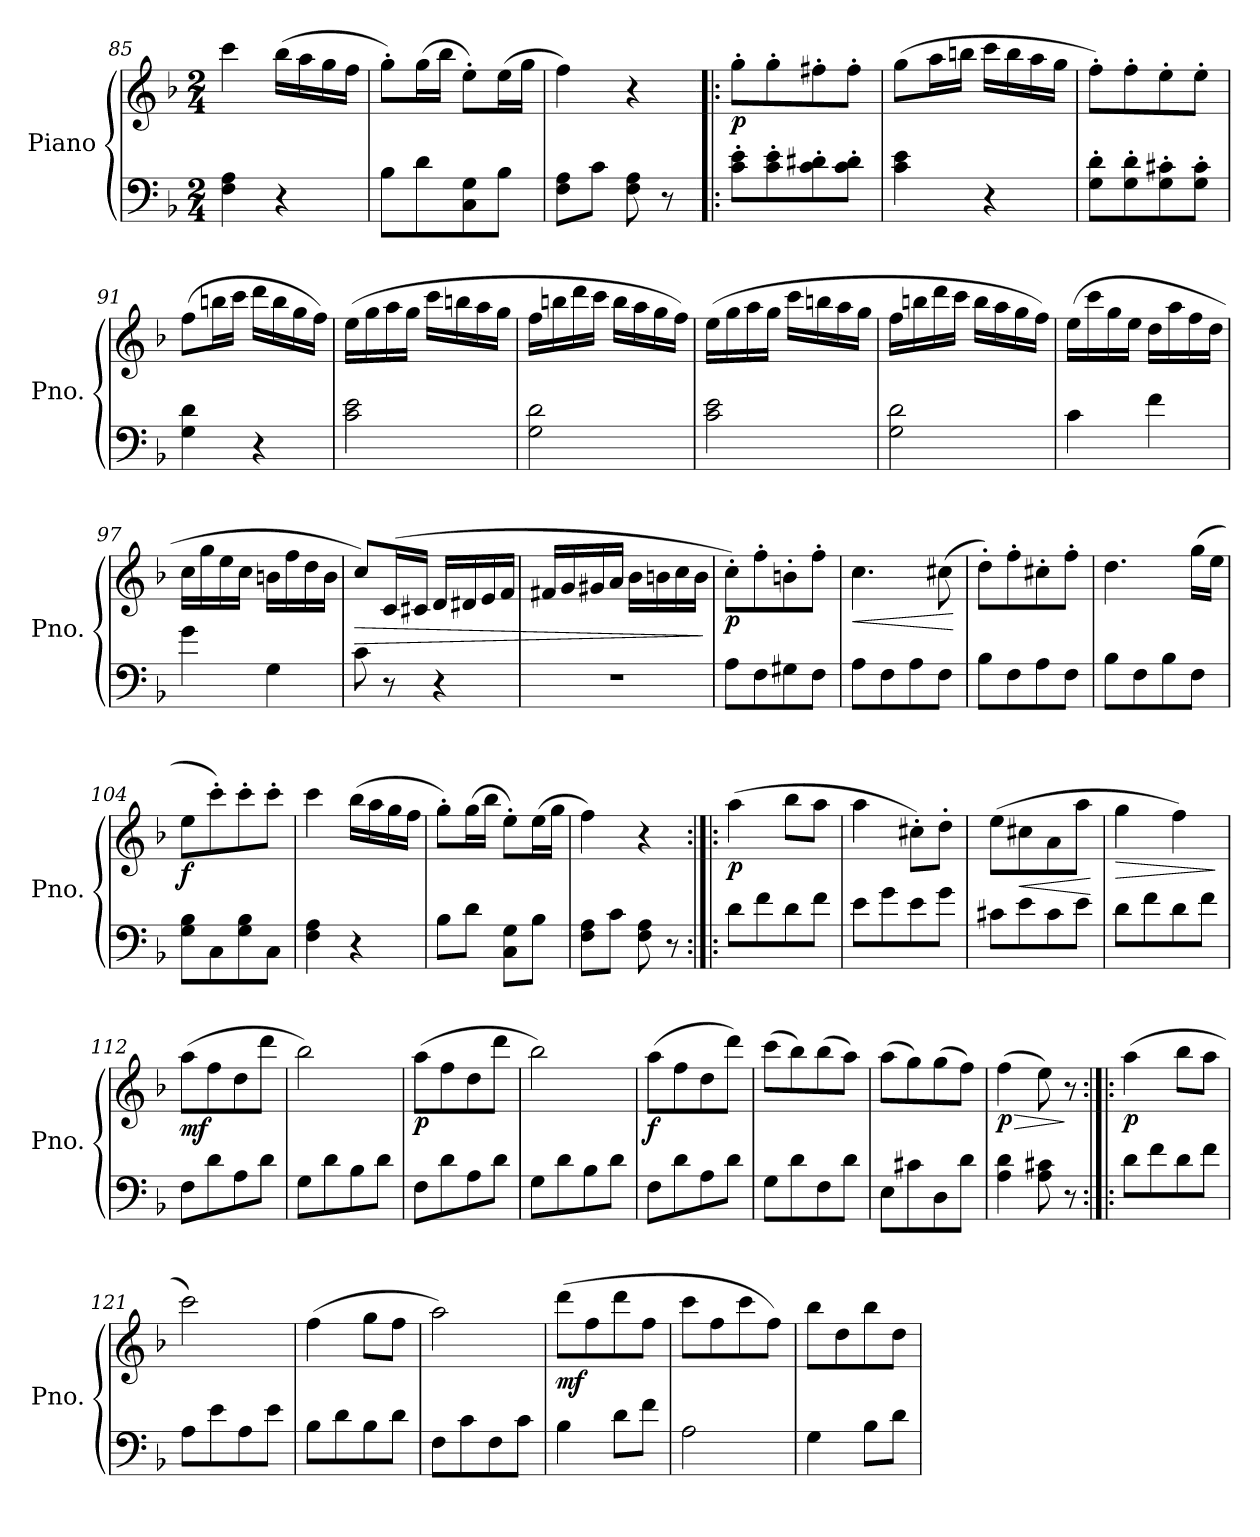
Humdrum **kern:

**kern	**kern	**dynam
*part1	*part1	*part1
*staff2	*staff1	*staff1/2
*I"Piano	*	*
*I'Pno.	*	*
!!LO:LB:g=z
*clefF4	*clefG2	*
*k[b-]	*k[b-]	*
*M2/4	*M2/4	*
=85	=85	=85
4F\< 4A\<	4ccc\	.
4r	(>16bb-\LL	.
.	16aa\	.
.	16gg\	.
.	16ff\JJ	.
=86	=86	=86
8B-<\L	8gg'\L)	.
8d\	(>16gg\L	.
.	16bb-\JJ	.
8C\< 8G\<	8ee'\L)	.
8B-\J	(>16ee\L	.
.	16gg\JJ	.
=87	=87	=87
8F\< 8A\<L	4ff\)	.
8c\J	.	.
8F\ 8A\	4r	.
8r	.	.
=88!|:	=88!|:	=88!|:
!	!	!LO:DY:b
8c\<' 8e\<'L	8gg'\L	p
8c\' 8e\'	8gg'\	.
8c\'< 8d#X\'<	8ff#X'\	.
8c\' 8d#\'J	8ff#'\J	.
!!LO:LB:g=z
=89	=89	=89
4c\ 4e\	(>8gg\L	.
.	16aa\L	.
.	16bbn\JJ	.
4r	16ccc\LL	.
.	16bb\	.
.	16aa\	.
.	16gg\JJ	.
=90	=90	=90
8G\<' 8d\<'L	8ff'\L)	.
8G\' 8d\'	8ff'\	.
8G\<' 8c#X\<'	8ee'\	.
8G\' 8c#\'J	8ee'\J	.
=91	=91	=91
4G\ 4d\	(>8ff\L	.
.	16bbn\L	.
.	16ccc\JJ	.
4r	16ddd\LL	.
.	16bb\	.
.	16gg\	.
.	16ff\JJ)	.
=92	=92	=92
2c\< 2e\<	(>16ee\LL	.
.	16gg\	.
.	16aa\	.
.	16gg\JJ	.
.	16ccc\LL	.
.	16bbn\	.
.	16aa\	.
.	16gg\JJ	.
!!LO:PB:g=z
=93	=93	=93
2G\< 2d\<	16ff\LL	.
.	16bbn\	.
.	16ddd\	.
.	16ccc\JJ	.
.	16bb\LL	.
.	16aa\	.
.	16gg\	.
.	16ff\JJ)	.
=94	=94	=94
2c\ 2e\	(>16ee\LL	.
.	16gg\	.
.	16aa\	.
.	16gg\JJ	.
.	16ccc\LL	.
.	16bbn\	.
.	16aa\	.
.	16gg\JJ	.
=95	=95	=95
2G\ 2d\	16ff\LL	.
.	16bbn\	.
.	16ddd\	.
.	16ccc\JJ	.
.	16bb\LL	.
.	16aa\	.
.	16gg\	.
.	16ff\JJ)	.
=96	=96	=96
4c<\	(>16ee\LL	.
.	16ccc\	.
.	16gg\	.
.	16ee\JJ	.
4f<\	16dd\LL	.
.	16aa\	.
.	16ff\	.
.	16dd\JJ	.
!!LO:LB:g=z
=97	=97	=97
4g<\	16cc\LL	.
.	16gg\	.
.	16ee\	.
.	16cc\JJ	.
4G<\	16bn\LL	.
.	16ff\	.
.	16dd\	.
.	16b\JJ	.
=98	=98	=98
!	!	!LO:HP:b
8c<\	8cc/L)	>
8r	(>16c/L	.
.	16c#X/JJ	.
4r	16d/LL	.
.	16d#X/	.
.	16e/	.
.	16f/JJ	.
=99	=99	=99
2r	16f#X/LL	.
.	16g/	.
.	16g#X/	.
.	16a/JJ	.
.	16b-\LL	.
.	16bn\	.
.	16cc\	.
.	16b\JJ	.
.	.	]
=100	=100	=100
!	!	!LO:DY:b
8A<\L	8cc'\L)	p
8F<\	8ff'\	.
8G#X\	8bn'\	.
8F\J	8ff'\J	.
!!LO:LB:g=z
=101	=101	=101
!	!	!LO:HP:b
8A\L	4.cc\	<
8F\	.	.
8A\	.	.
8F<\J	(>8cc#X\	.
.	.	[
=102	=102	=102
8B-<\L	8dd'\L)	.
8F\	8ff'\	.
8A<\	8cc#X'\	.
8F\J	8ff'\J	.
=103	=103	=103
8B-\L	4.dd\	.
8F\	.	.
8B-<\	.	.
8F<\J	(>16gg\LL	.
.	16ee\JJ	.
=104	=104	=104
!	!	!LO:DY:b
8G\< 8B-\<L	8ee\L	f
8C\	8ccc'\)	.
8G\ 8B-\	8ccc'\	.
8C\J	8ccc'\J	.
=105	=105	=105
4F\< 4A\<	4ccc\	.
4r	(>16bb-\LL	.
.	16aa\	.
.	16gg\	.
.	16ff\JJ	.
!!LO:LB:g=z
=106	=106	=106
8B-<\L	8gg'\L)	.
8d\J	(>16gg\L	.
.	16bb-\JJ	.
8C\< 8G\<L	8ee'\L)	.
8B-\J	(>16ee\L	.
.	16gg\JJ	.
=107	=107	=107
8F\< 8A\<L	4ff\)	.
8c\J	.	.
8F\ 8A\	4r	.
8r	.	.
=108:|!|:	=108:|!|:	=108:|!|:
!	!	!LO:DY:b
8d<\L	(>4aa\	p
8f\	.	.
8d\	8bb-\L	.
8f\J	8aa\J	.
=109	=109	=109
8e<\L	4aa\	.
8g\	.	.
8e\	8cc#X'\L)	.
8g\J	8dd'\J	.
!!LO:LB:g=z
=110	=110	=110
8c#X<\L	(>8ee\L	.
!	!	!LO:HP:b
8e<\	8cc#X\	<
8c#\	8a\	.
8e\J	8aa\J	.
.	.	[
=111	=111	=111
!	!	!LO:HP:b
8d<\L	4gg\	>
8f\	.	.
8d\	4ff\)	.
8f\J	.	.
.	.	]
=112	=112	=112
!	!	!LO:DY:b
8F<\L	(>8aa\L	mf
8d\	8ff\	.
8A\	8dd\	.
8d\J	8ddd\J	.
=113	=113	=113
8G<\L	2bb-\)	.
8d\	.	.
8B-\	.	.
8d\J	.	.
=114	=114	=114
!	!	!LO:DY:b
8F<\L	(>8aa\L	p
8d\	8ff\	.
8A\	8dd\	.
8d\J	8ddd\J	.
!!LO:PB:g=z
=115	=115	=115
8G<\L	2bb-\)	.
8d\	.	.
8B-\	.	.
8d\J	.	.
=116	=116	=116
!	!	!LO:DY:b
8F<\L	(>8aa\L	f
8d\	8ff\	.
8A\	8dd\	.
8d\J	8ddd\J)	.
=117	=117	=117
8G<\L	(>8ccc\L	.
8d\	8bb-\)	.
8F<\	(>8bb-\	.
8d\J	8aa\J)	.
=118	=118	=118
8E<\L	(>8aa\L	.
8c#X<\	8gg\)	.
8D<\	(>8gg\	.
8d\J	8ff\J)	.
=119	=119	=119
!	!	!LO:HP:b
!	!	!LO:DY:n=1:b
4A\< 4d\<	(>4ff\	> p
8A\< 8c#X\<	8ee\)	.
8r	8r	]
!!LO:LB:g=z
=120:|!|:	=120:|!|:	=120:|!|:
!	!	!LO:DY:b
8d<\L	(>4aa\	p
8f<\	.	.
8d\	8bb-\L	.
8f\J	8aa\J	.
=121	=121	=121
8A<\L	2ccc\)	.
8e\	.	.
8A\	.	.
8e\J	.	.
=122	=122	=122
8B-<\L	(>4ff\	.
8d\	.	.
8B-\	8gg\L	.
8d\J	8ff\J	.
=123	=123	=123
8F<\L	2aa\)	.
8c\	.	.
8F\	.	.
8c\J	.	.
=124	=124	=124
!	!	!LO:DY:b
4B-<\	(>8ddd\L	mf
.	8ff\	.
8d<\L	8ddd\	.
8f<\J	8ff\J	.
!!LO:LB:g=z
=125	=125	=125
2A<\	8ccc\L	.
.	8ff\	.
.	8ccc\	.
.	8ff\J)	.
=126	=126	=126
4G<\	8bb-\L	.
.	8dd\	.
8B-<\L	8bb-\	.
8d\J	8dd\J	.
=	=	=
*-	*-	*-
